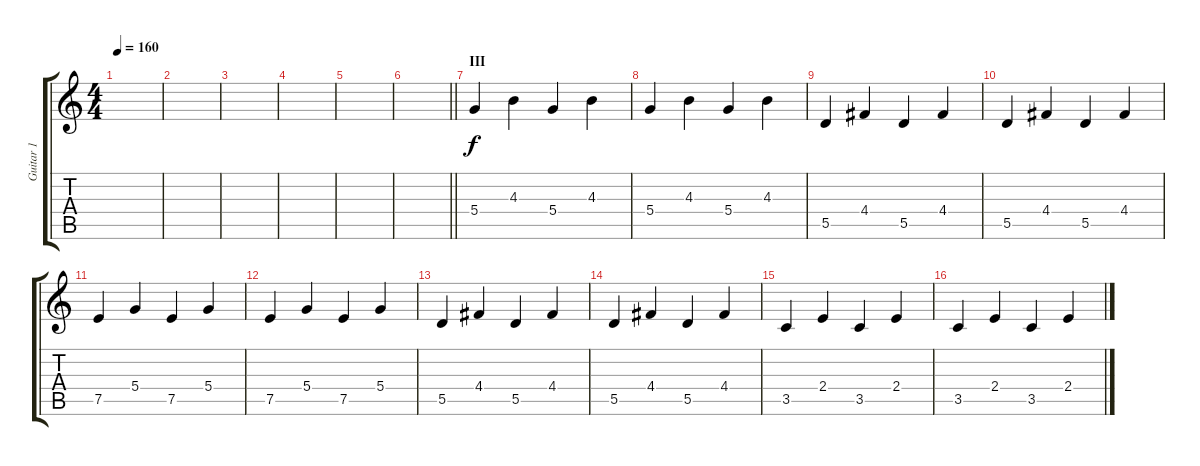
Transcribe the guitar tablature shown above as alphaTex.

\track ("Guitar 1" "Guitar 1") {instrument electricguitarclean}
\staff {score tabs}
\tuning (E4 B3 G3 D3 A2 E2) {hide}
\ts (4 4)
\tempo 160
\clef g2
\ks c
|
|
|
|
|
\barLineRight lightlight
|
\section ("" "III")
5.4.4 4.3.4 5.4.4 4.3.4 |
5.4.4 4.3.4 5.4.4 4.3.4 |
5.5.4 4.4.4 5.5.4 4.4.4 |
5.5.4 4.4.4 5.5.4 4.4.4 |
7.5.4 5.4.4 7.5.4 5.4.4 |
7.5.4 5.4.4 7.5.4 5.4.4 |
5.5.4 4.4.4 5.5.4 4.4.4 |
5.5.4 4.4.4 5.5.4 4.4.4 |
3.5.4 2.4.4 3.5.4 2.4.4 |
3.5.4 2.4.4 3.5.4 2.4.4
